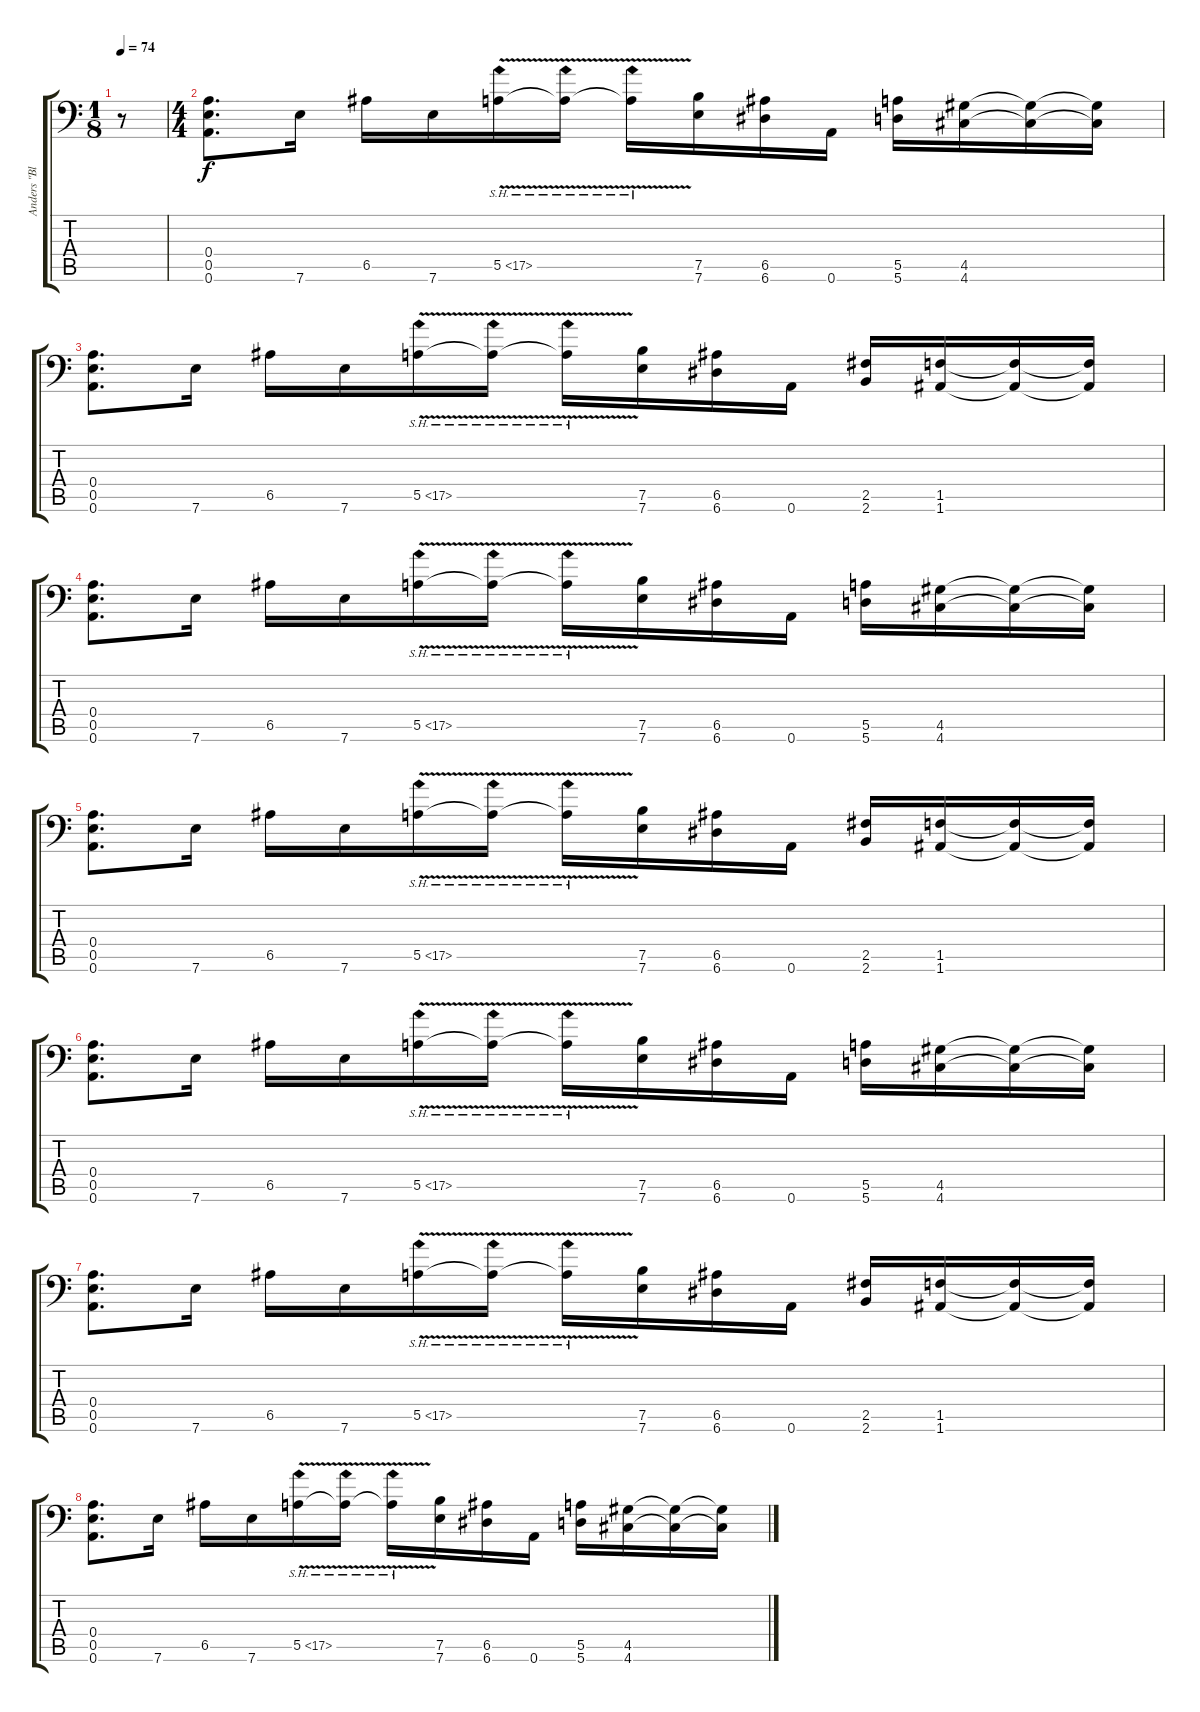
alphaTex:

\track ("Anders \"Blakkheim\" Nyström - Guitar" "Anders \"Bl") {instrument distortionguitar}
\staff {score tabs}
\tuning (B3 Gb3 D3 A2 E2 A1) {hide}
\ts (1 8)
\tempo 74
\clef f4
\ks c
r.8{dy f instrument distortionguitar} |
\ts (4 4)
(0.4 0.5 0.6).8{d volume 6} 7.6.16 6.5.16 7.6.16 5.5{sh 12 v}.16 5.5{sh 12 v t}.16 5.5{sh 12 v t}.16 (7.5 7.6).16 (6.5 6.6).16 0.6.16 (5.5 5.6).16 (4.5 4.6).16 (4.5{t} 4.6{t}).16 (4.5{t} 4.6{t}).16 |
(0.4 0.5 0.6).8{d} 7.6.16 6.5.16 7.6.16 5.5{sh 12 v}.16 5.5{sh 12 v t}.16 5.5{sh 12 v t}.16 (7.5 7.6).16 (6.5 6.6).16 0.6.16 (2.5 2.6).16 (1.5 1.6).16 (1.5{t} 1.6{t}).16 (1.5{t} 1.6{t}).16 |
(0.4 0.5 0.6).8{d} 7.6.16 6.5.16 7.6.16 5.5{sh 12 v}.16 5.5{sh 12 v t}.16 5.5{sh 12 v t}.16 (7.5 7.6).16 (6.5 6.6).16 0.6.16 (5.5 5.6).16 (4.5 4.6).16 (4.5{t} 4.6{t}).16 (4.5{t} 4.6{t}).16 |
(0.4 0.5 0.6).8{d} 7.6.16 6.5.16 7.6.16 5.5{sh 12 v}.16 5.5{sh 12 v t}.16 5.5{sh 12 v t}.16 (7.5 7.6).16 (6.5 6.6).16 0.6.16 (2.5 2.6).16 (1.5 1.6).16 (1.5{t} 1.6{t}).16 (1.5{t} 1.6{t}).16 |
(0.4 0.5 0.6).8{d} 7.6.16 6.5.16 7.6.16 5.5{sh 12 v}.16 5.5{sh 12 v t}.16 5.5{sh 12 v t}.16 (7.5 7.6).16 (6.5 6.6).16 0.6.16 (5.5 5.6).16 (4.5 4.6).16 (4.5{t} 4.6{t}).16 (4.5{t} 4.6{t}).16 |
(0.4 0.5 0.6).8{d} 7.6.16 6.5.16 7.6.16 5.5{sh 12 v}.16 5.5{sh 12 v t}.16 5.5{sh 12 v t}.16 (7.5 7.6).16 (6.5 6.6).16 0.6.16 (2.5 2.6).16 (1.5 1.6).16 (1.5{t} 1.6{t}).16 (1.5{t} 1.6{t}).16 |
(0.4 0.5 0.6).8{d} 7.6.16 6.5.16 7.6.16 5.5{sh 12 v}.16 5.5{sh 12 v t}.16 5.5{sh 12 v t}.16 (7.5 7.6).16 (6.5 6.6).16 0.6.16 (5.5 5.6).16 (4.5 4.6).16 (4.5{t} 4.6{t}).16 (4.5{t} 4.6{t}).16
